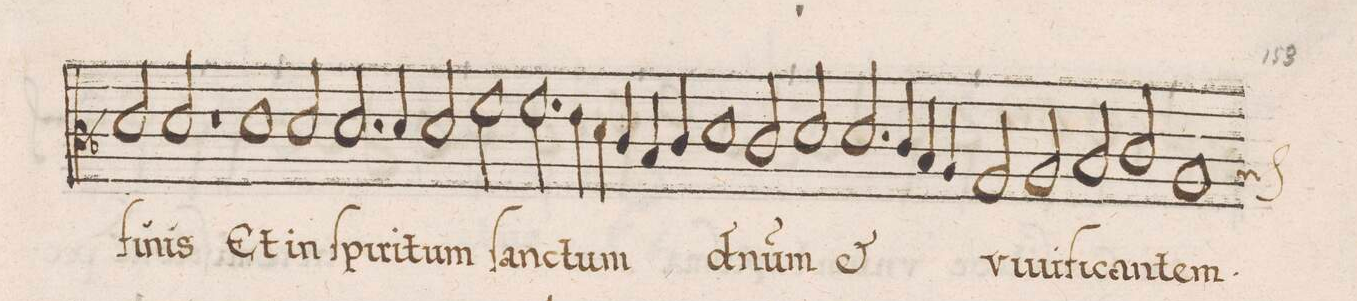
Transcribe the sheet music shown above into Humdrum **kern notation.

**kern	**text
*I"ALTVS	*
*clefC3	*
*k[b-]	*
*met(C|)	*
*M2/1	*
2d/	fi-
2d/	-nis
=117	=117
1r	.
1d\	Et
=118	=118
2d/	in
2.d/	ſpi-
4d/	-ri-
2d/	-tum
=119	=119
2f\	ſanc-
2.f\	-tum
4e\	.
4d\	.
4c/	.
=120	=120
4B-/	.
4c/	.
1d\	d(o-
2c/	-mi)-
=121	=121
2d/	-num
2.d/	e(t)
4c/	.
4B-/	.
4A/	.
=122	=122
2G/	vi-
2A/	-ui-
2B-/	-fi-
2c/	-can-
=123	=123
*custos:B	*
1A/	-tem
*-	*-
